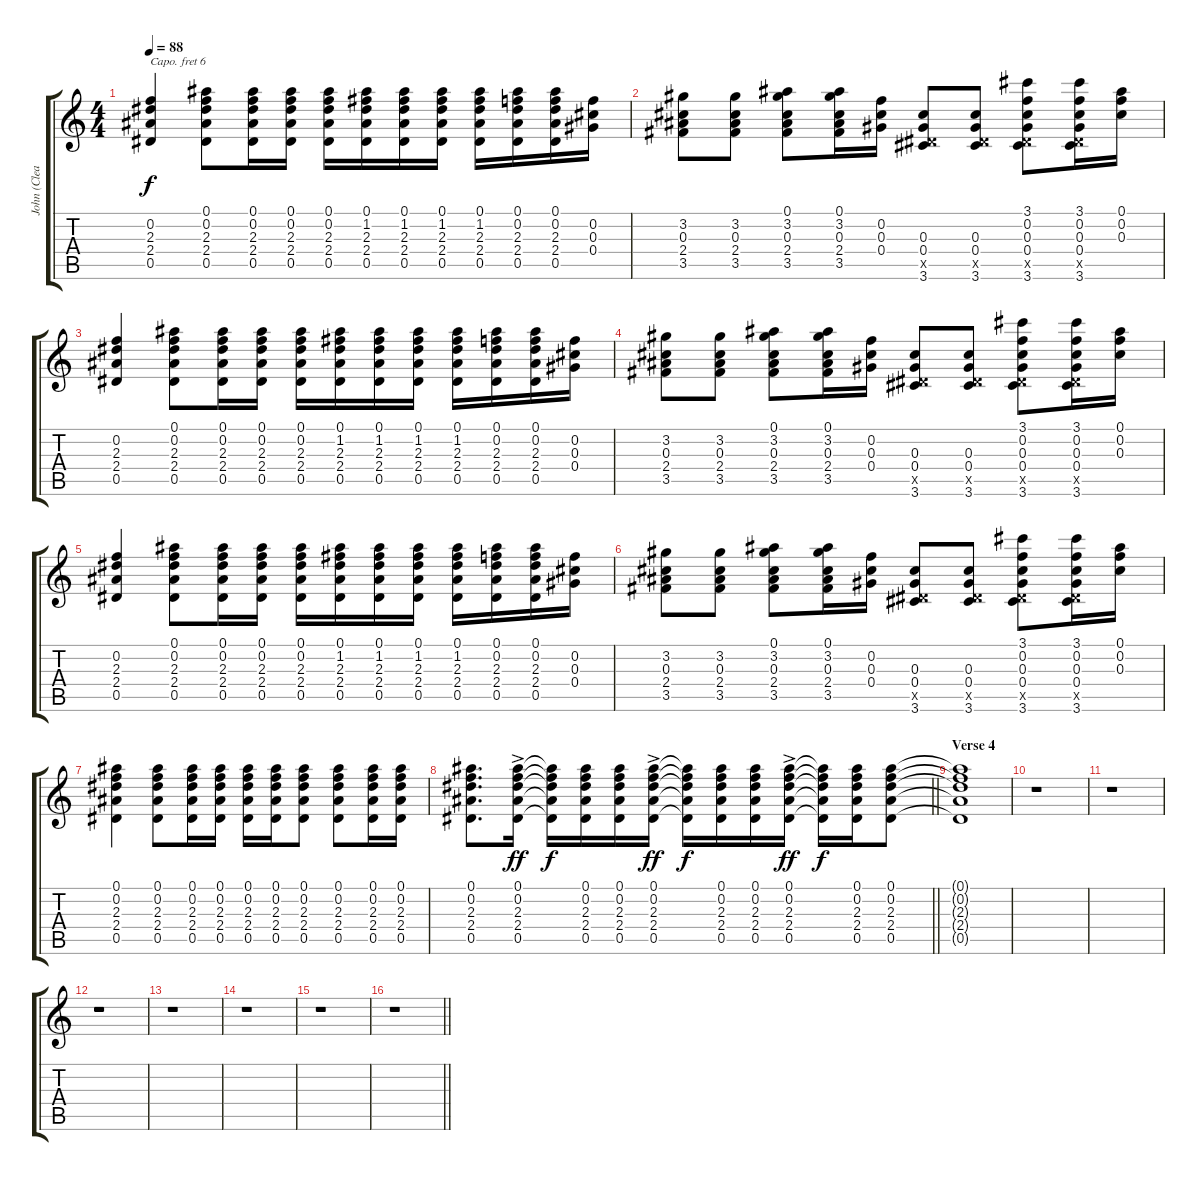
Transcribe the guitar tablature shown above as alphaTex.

\track ("John (Clean)" "John (Clea") {instrument electricguitarclean}
\staff {score tabs}
\capo 6
\tuning (E4 B3 G3 D3 A2 E2) {hide}
\ts (4 4)
\tempo 88
\clef g2
\ks c
(0.2 2.3 2.4 0.5).4{dy f} (0.1 0.2 2.3 2.4 0.5).8 (0.1 0.2 2.3 2.4 0.5).16 (0.1 0.2 2.3 2.4 0.5).16 (0.1 0.2 2.3 2.4 0.5).16 (0.1 1.2 2.3 2.4 0.5).16 (0.1 1.2 2.3 2.4 0.5).16 (0.1 1.2 2.3 2.4 0.5).16 (0.1 1.2 2.3 2.4 0.5).16 (0.1 0.2 2.3 2.4 0.5).16 (0.1 0.2 2.3 2.4 0.5).16 (0.2 0.3 0.4).16 |
(3.2 0.3 2.4 3.5).8 (3.2 0.3 2.4 3.5).8 (0.1 3.2 0.3 2.4 3.5).8 (0.1 3.2 0.3 2.4 3.5).16 (0.2 0.3 0.4).16 (0.3 0.4 0.5{x} 3.6).8 (0.3 0.4 0.5{x} 3.6).8 (3.1 0.2 0.3 0.4 0.5{x} 3.6).8 (3.1 0.2 0.3 0.4 0.5{x} 3.6).16 (0.1 0.2 0.3).16 |
(0.2 2.3 2.4 0.5).4 (0.1 0.2 2.3 2.4 0.5).8 (0.1 0.2 2.3 2.4 0.5).16 (0.1 0.2 2.3 2.4 0.5).16 (0.1 0.2 2.3 2.4 0.5).16 (0.1 1.2 2.3 2.4 0.5).16 (0.1 1.2 2.3 2.4 0.5).16 (0.1 1.2 2.3 2.4 0.5).16 (0.1 1.2 2.3 2.4 0.5).16 (0.1 0.2 2.3 2.4 0.5).16 (0.1 0.2 2.3 2.4 0.5).16 (0.2 0.3 0.4).16 |
(3.2 0.3 2.4 3.5).8 (3.2 0.3 2.4 3.5).8 (0.1 3.2 0.3 2.4 3.5).8 (0.1 3.2 0.3 2.4 3.5).16 (0.2 0.3 0.4).16 (0.3 0.4 0.5{x} 3.6).8 (0.3 0.4 0.5{x} 3.6).8 (3.1 0.2 0.3 0.4 0.5{x} 3.6).8 (3.1 0.2 0.3 0.4 0.5{x} 3.6).16 (0.1 0.2 0.3).16 |
(0.2 2.3 2.4 0.5).4 (0.1 0.2 2.3 2.4 0.5).8 (0.1 0.2 2.3 2.4 0.5).16 (0.1 0.2 2.3 2.4 0.5).16 (0.1 0.2 2.3 2.4 0.5).16 (0.1 1.2 2.3 2.4 0.5).16 (0.1 1.2 2.3 2.4 0.5).16 (0.1 1.2 2.3 2.4 0.5).16 (0.1 1.2 2.3 2.4 0.5).16 (0.1 0.2 2.3 2.4 0.5).16 (0.1 0.2 2.3 2.4 0.5).16 (0.2 0.3 0.4).16 |
(3.2 0.3 2.4 3.5).8 (3.2 0.3 2.4 3.5).8 (0.1 3.2 0.3 2.4 3.5).8 (0.1 3.2 0.3 2.4 3.5).16 (0.2 0.3 0.4).16 (0.3 0.4 0.5{x} 3.6).8 (0.3 0.4 0.5{x} 3.6).8 (3.1 0.2 0.3 0.4 0.5{x} 3.6).8 (3.1 0.2 0.3 0.4 0.5{x} 3.6).16 (0.1 0.2 0.3).16 |
(0.1 0.2 2.3 2.4 0.5).4 (0.1 0.2 2.3 2.4 0.5).8 (0.1 0.2 2.3 2.4 0.5).16 (0.1 0.2 2.3 2.4 0.5).16 (0.1 0.2 2.3 2.4 0.5).16 (0.1 0.2 2.3 2.4 0.5).16 (0.1 0.2 2.3 2.4 0.5).8 (0.1 0.2 2.3 2.4 0.5).8 (0.1 0.2 2.3 2.4 0.5).16 (0.1 0.2 2.3 2.4 0.5).16 |
\barLineRight lightlight
(0.1 0.2 2.3 2.4 0.5).8{d} (0.1 0.2 2.3 2.4 0.5{ac}).16{dy ff} (0.1{t} 0.2{t} 2.3{t} 2.4{t} 0.5{t}).16{dy f} (0.1 0.2 2.3 2.4 0.5).16 (0.1 0.2 2.3 2.4 0.5).16 (0.1 0.2 2.3 2.4 0.5{ac}).16{dy ff} (0.1{t} 0.2{t} 2.3{t} 2.4{t} 0.5{t}).16{dy f} (0.1 0.2 2.3 2.4 0.5).16 (0.1 0.2 2.3 2.4 0.5).16 (0.1 0.2 2.3 2.4 0.5{ac}).16{dy ff} (0.1{t} 0.2{t} 2.3{t} 2.4{t} 0.5{t}).16{dy f} (0.1 0.2 2.3 2.4 0.5).16 (0.1 0.2 2.3 2.4 0.5).8 |
\section ("" "Verse 4")
(0.1{t} 0.2{t} 2.3{t} 2.4{t} 0.5{t}).1 |
r.1 |
r.1 |
r.1 |
r.1 |
r.1 |
r.1 |
\barLineRight lightlight
r.1
